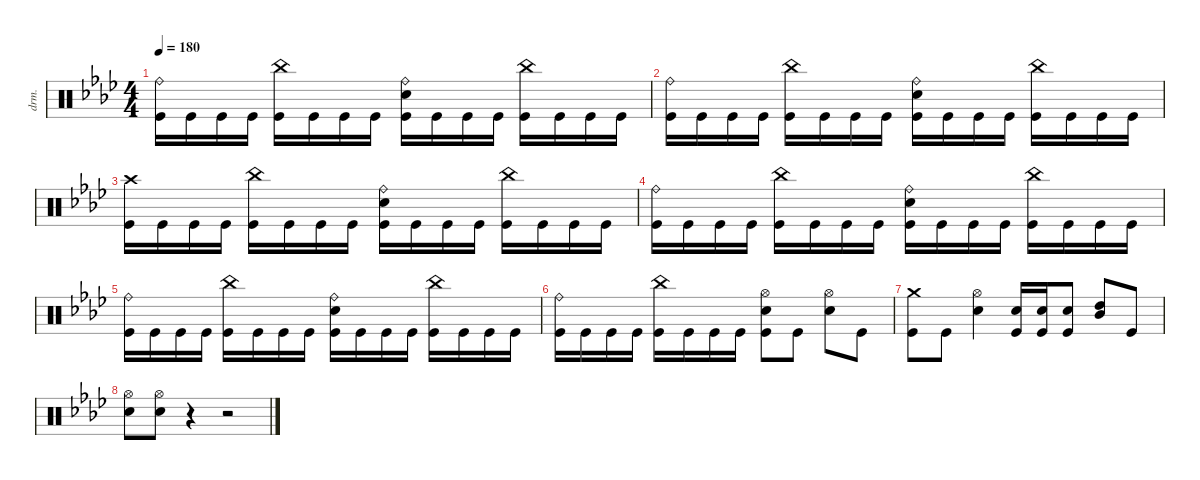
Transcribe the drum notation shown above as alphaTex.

\defaultSystemsLayout 4
\hideDynamics
\bracketExtendMode nobrackets
\otherSystemsTrackNameOrientation horizontal
\track ("Percussion" "drm.") {solo instrument percussion}
\staff {score}
\articulation defaults
\ts (4 4)
\tempo 180
\clef neutral
\ks fminor
("Ride (bell)"{acc forcenatural} "Kick (hit)"{acc forcenatural}).16{dy f} "Kick (hit)"{acc forcenatural}.16 "Kick (hit)"{acc forcenatural}.16 "Kick (hit)"{acc forcenatural}.16 ("China (hit)"{acc forcenatural} "Kick (hit)"{acc forcenatural}).16 "Kick (hit)"{acc forcenatural}.16 "Kick (hit)"{acc forcenatural}.16 "Kick (hit)"{acc forcenatural}.16 ("Ride (bell)"{acc forcenatural} "Snare (hit) 2"{acc forcenatural} "Kick (hit)"{acc forcenatural}).16 "Kick (hit)"{acc forcenatural}.16 "Kick (hit)"{acc forcenatural}.16 "Kick (hit)"{acc forcenatural}.16 ("China (hit)"{acc forcenatural} "Kick (hit)"{acc forcenatural}).16 "Kick (hit)"{acc forcenatural}.16 "Kick (hit)"{acc forcenatural}.16 "Kick (hit)"{acc forcenatural}.16 |
("Ride (bell)"{acc forcenatural} "Kick (hit)"{acc forcenatural}).16 "Kick (hit)"{acc forcenatural}.16 "Kick (hit)"{acc forcenatural}.16 "Kick (hit)"{acc forcenatural}.16 ("China (hit)"{acc forcenatural} "Kick (hit)"{acc forcenatural}).16 "Kick (hit)"{acc forcenatural}.16 "Kick (hit)"{acc forcenatural}.16 "Kick (hit)"{acc forcenatural}.16 ("Ride (bell)"{acc forcenatural} "Snare (hit) 2"{acc forcenatural} "Kick (hit)"{acc forcenatural}).16 "Kick (hit)"{acc forcenatural}.16 "Kick (hit)"{acc forcenatural}.16 "Kick (hit)"{acc forcenatural}.16 ("China (hit)"{acc forcenatural} "Kick (hit)"{acc forcenatural}).16 "Kick (hit)"{acc forcenatural}.16 "Kick (hit)"{acc forcenatural}.16 "Kick (hit)"{acc forcenatural}.16 |
("Crash high (hit)"{acc forcenatural} "Kick (hit)"{acc forcenatural}).16 "Kick (hit)"{acc forcenatural}.16 "Kick (hit)"{acc forcenatural}.16 "Kick (hit)"{acc forcenatural}.16 ("China (hit)"{acc forcenatural} "Kick (hit)"{acc forcenatural}).16 "Kick (hit)"{acc forcenatural}.16 "Kick (hit)"{acc forcenatural}.16 "Kick (hit)"{acc forcenatural}.16 ("Ride (bell)"{acc forcenatural} "Snare (hit) 2"{acc forcenatural} "Kick (hit)"{acc forcenatural}).16 "Kick (hit)"{acc forcenatural}.16 "Kick (hit)"{acc forcenatural}.16 "Kick (hit)"{acc forcenatural}.16 ("China (hit)"{acc forcenatural} "Kick (hit)"{acc forcenatural}).16 "Kick (hit)"{acc forcenatural}.16 "Kick (hit)"{acc forcenatural}.16 "Kick (hit)"{acc forcenatural}.16 |
("Ride (bell)"{acc forcenatural} "Kick (hit)"{acc forcenatural}).16 "Kick (hit)"{acc forcenatural}.16 "Kick (hit)"{acc forcenatural}.16 "Kick (hit)"{acc forcenatural}.16 ("China (hit)"{acc forcenatural} "Kick (hit)"{acc forcenatural}).16 "Kick (hit)"{acc forcenatural}.16 "Kick (hit)"{acc forcenatural}.16 "Kick (hit)"{acc forcenatural}.16 ("Ride (bell)"{acc forcenatural} "Snare (hit) 2"{acc forcenatural} "Kick (hit)"{acc forcenatural}).16 "Kick (hit)"{acc forcenatural}.16 "Kick (hit)"{acc forcenatural}.16 "Kick (hit)"{acc forcenatural}.16 ("China (hit)"{acc forcenatural} "Kick (hit)"{acc forcenatural}).16 "Kick (hit)"{acc forcenatural}.16 "Kick (hit)"{acc forcenatural}.16 "Kick (hit)"{acc forcenatural}.16 |
("Ride (bell)"{acc forcenatural} "Kick (hit)"{acc forcenatural}).16 "Kick (hit)"{acc forcenatural}.16 "Kick (hit)"{acc forcenatural}.16 "Kick (hit)"{acc forcenatural}.16 ("China (hit)"{acc forcenatural} "Kick (hit)"{acc forcenatural}).16 "Kick (hit)"{acc forcenatural}.16 "Kick (hit)"{acc forcenatural}.16 "Kick (hit)"{acc forcenatural}.16 ("Ride (bell)"{acc forcenatural} "Snare (hit) 2"{acc forcenatural} "Kick (hit)"{acc forcenatural}).16 "Kick (hit)"{acc forcenatural}.16 "Kick (hit)"{acc forcenatural}.16 "Kick (hit)"{acc forcenatural}.16 ("China (hit)"{acc forcenatural} "Kick (hit)"{acc forcenatural}).16 "Kick (hit)"{acc forcenatural}.16 "Kick (hit)"{acc forcenatural}.16 "Kick (hit)"{acc forcenatural}.16 |
("Ride (bell)"{acc forcenatural} "Kick (hit)"{acc forcenatural}).16 "Kick (hit)"{acc forcenatural}.16 "Kick (hit)"{acc forcenatural}.16 "Kick (hit)"{acc forcenatural}.16 ("China (hit)"{acc forcenatural} "Kick (hit)"{acc forcenatural}).16 "Kick (hit)"{acc forcenatural}.16 "Kick (hit)"{acc forcenatural}.16 "Kick (hit)"{acc forcenatural}.16 ("Hi-Hat (open)"{acc forcenatural} "Snare (hit) 2"{acc forcenatural} "Kick (hit)"{acc forcenatural}).8 "Kick (hit)"{acc forcenatural}.8 ("Hi-Hat (open)"{acc forcenatural} "Snare (hit) 2"{acc forcenatural}).8 "Kick (hit)"{acc forcenatural}.8 |
("Crash medium (hit)"{acc forcenatural} "Kick (hit)"{acc forcenatural}).8 "Kick (hit)"{acc forcenatural}.8 ("Hi-Hat (open)"{acc forcenatural} "Snare (hit) 2"{acc forcenatural}).4 ("Snare (hit) 2"{acc forcenatural} "Kick (hit)"{acc forcenatural}).16 ("Snare (hit) 2"{acc forcenatural} "Kick (hit)"{acc forcenatural}).16 ("Snare (hit) 2"{acc forcenatural} "Kick (hit)"{acc forcenatural}).8 ("Mid Tom (hit)"{acc forcenatural} "High Tom (hit)"{acc forcenatural}).8 "Kick (hit)"{acc forcenatural}.8 |
("Hi-Hat (open)"{acc forcenatural} "Snare (hit) 2"{acc forcenatural}).8 ("Hi-Hat (open)"{acc forcenatural} "Snare (hit) 2"{acc forcenatural}).8 r.4 r.2
